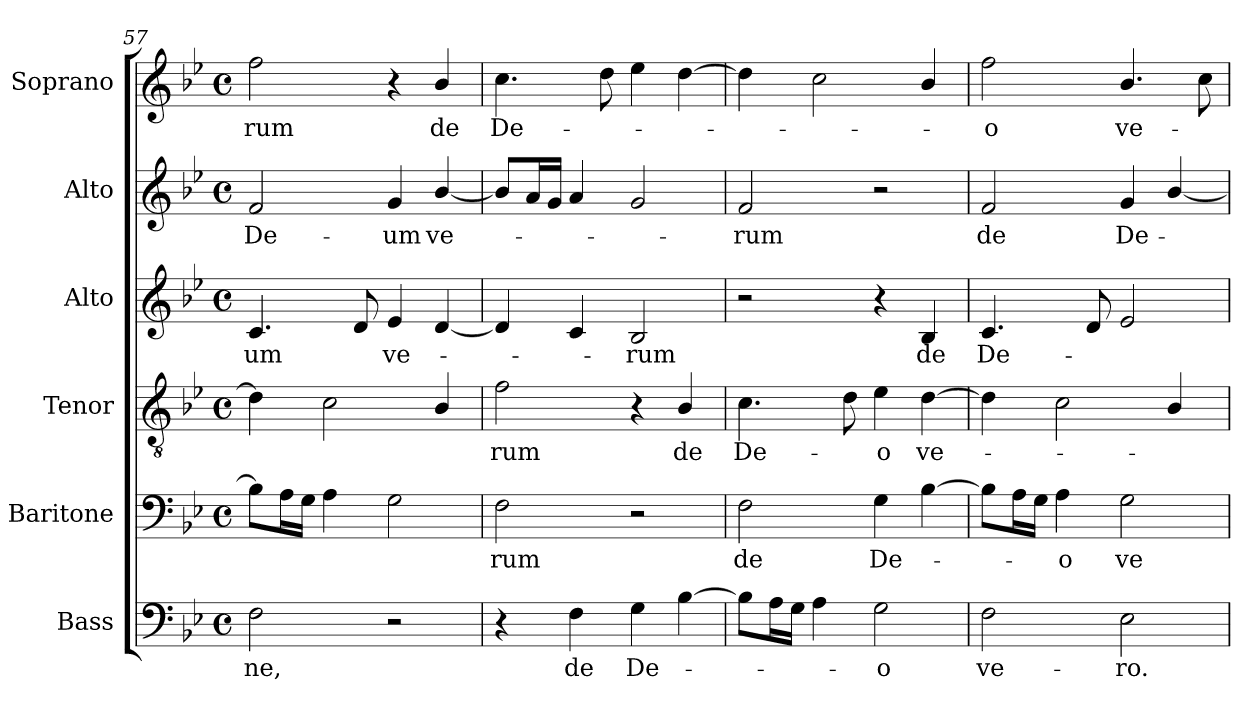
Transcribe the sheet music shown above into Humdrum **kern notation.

**kern	**text	**kern	**text	**kern	**text	**kern	**text	**kern	**text	**kern	**text
*part6	*part6	*part5	*part5	*part4	*part4	*part3	*part3	*part2	*part2	*part1	*part1
*staff6	*staff6	*staff5	*staff5	*staff4	*staff4	*staff3	*staff3	*staff2	*staff2	*staff1	*staff1
*I"Bass	*	*I"Baritone	*	*I"Tenor	*	*I"Alto	*	*I"Alto	*	*I"Soprano	*
*I'B.	*	*I'Bar.	*	*I'T.	*	*I'A.	*	*I'A.	*	*I'S.	*
*clefF4	*	*clefF4	*	*clefGv2	*	*clefG2	*	*clefG2	*	*clefG2	*
*	*	*	*	*ITrd7c12	*	*	*	*	*	*	*
*k[b-e-]	*	*k[b-e-]	*	*k[b-e-]	*	*k[b-e-]	*	*k[b-e-]	*	*k[b-e-]	*
*B-:	*	*B-:	*	*B-:	*	*B-:	*	*B-:	*	*B-:	*
*M4/4	*	*M4/4	*	*M4/4	*	*M4/4	*	*M4/4	*	*M4/4	*
*met(c)	*	*met(c)	*	*met(c)	*	*met(c)	*	*met(c)	*	*met(c)	*
=57	=57	=57	=57	=57	=57	=57	=57	=57	=57	=57	=57
!	!LO:LY:b:color=#000000	!	!	!	!	!	!	!	!	!	!
!	!	!	!	!	!	!	!LO:LY:b:color=#000000	!	!	!	!
!	!	!	!	!	!	!	!	!	!LO:LY:b:color=#000000	!	!
!	!	!	!	!	!	!	!	!	!	!	!LO:LY:b:color=#000000
2Fi\	-ne,	8B-i\L]	.	4Di\]	.	4.ci/	-um	2fi/	De-	2ffi\	-rum
.	.	16Ai\L	.	.	.	.	.	.	.	.	.
.	.	16Gi\JJ	.	.	.	.	.	.	.	.	.
.	.	4Ai\	.	2Ci\	.	.	.	.	.	.	.
.	.	.	.	.	.	8di/	.	.	.	.	.
!	!	!	!	!	!	!	!LO:LY:b:color=#000000	!	!	!	!
!	!	!	!	!	!	!	!	!	!LO:LY:b:color=#000000	!	!
2r	.	2Gi\	.	.	.	4e-i/	ve-	4gi/	-um	4r	.
!	!	!	!	!	!	!	!	!	!LO:LY:b:color=#000000	!	!
!	!	!	!	!	!	!	!	!	!	!	!LO:LY:b:color=#000000
.	.	.	.	4BB-i/	.	[4di/	.	[4b-i/	ve-	4b-i/	de
=58	=58	=58	=58	=58	=58	=58	=58	=58	=58	=58	=58
!	!	!	!LO:LY:b:color=#000000	!	!	!	!	!	!	!	!
!	!	!	!	!	!LO:LY:b:color=#000000	!	!	!	!	!	!
!	!	!	!	!	!	!	!	!	!	!	!LO:LY:b:color=#000000
4r	.	2Fi\	-rum	2Fi\	-rum	4di/]	.	8b-i/L]	.	4.cci\	De-
.	.	.	.	.	.	.	.	16ai/L	.	.	.
.	.	.	.	.	.	.	.	16gi/JJ	.	.	.
!	!LO:LY:b:color=#000000	!	!	!	!	!	!	!	!	!	!
4Fi\	de	.	.	.	.	4ci/	.	4ai/	.	.	.
.	.	.	.	.	.	.	.	.	.	8ddi\	.
!	!LO:LY:b:color=#000000	!	!	!	!	!	!	!	!	!	!
!	!	!	!	!	!	!	!LO:LY:b:color=#000000	!	!	!	!
4Gi\	De-	2r	.	4r	.	2B-i/	-rum	2gi/	.	4ee-i\	.
!	!	!	!	!	!LO:LY:b:color=#000000	!	!	!	!	!	!
[4B-i\	.	.	.	4BB-i/	de	.	.	.	.	[4ddi\	.
=59	=59	=59	=59	=59	=59	=59	=59	=59	=59	=59	=59
!	!	!	!LO:LY:b:color=#000000	!	!	!	!	!	!	!	!
!	!	!	!	!	!LO:LY:b:color=#000000	!	!	!	!	!	!
!	!	!	!	!	!	!	!	!	!LO:LY:b:color=#000000	!	!
8B-i\L]	.	2Fi\	de	4.Ci\	De-	2r	.	2fi/	-rum	4ddi\]	.
16Ai\L	.	.	.	.	.	.	.	.	.	.	.
16Gi\JJ	.	.	.	.	.	.	.	.	.	.	.
4Ai\	.	.	.	.	.	.	.	.	.	2cci\	.
.	.	.	.	8Di\	.	.	.	.	.	.	.
!	!LO:LY:b:color=#000000	!	!	!	!	!	!	!	!	!	!
!	!	!	!LO:LY:b:color=#000000	!	!	!	!	!	!	!	!
!	!	!	!	!	!LO:LY:b:color=#000000	!	!	!	!	!	!
2Gi\	-o	4Gi\	De-	4E-i\	-o	4r	.	2r	.	.	.
!	!	!	!	!	!LO:LY:b:color=#000000	!	!	!	!	!	!
!	!	!	!	!	!	!	!LO:LY:b:color=#000000	!	!	!	!
.	.	[4B-i\	.	[4Di\	ve-	4B-i/	de	.	.	4b-i/	.
=60	=60	=60	=60	=60	=60	=60	=60	=60	=60	=60	=60
!	!LO:LY:b:color=#000000	!	!	!	!	!	!	!	!	!	!
!	!	!	!	!	!	!	!LO:LY:b:color=#000000	!	!	!	!
!	!	!	!	!	!	!	!	!	!LO:LY:b:color=#000000	!	!
!	!	!	!	!	!	!	!	!	!	!	!LO:LY:b:color=#000000
2Fi\	ve-	8B-i\L]	.	4Di\]	.	4.ci/	De-	2fi/	de	2ffi\	-o
.	.	16Ai\L	.	.	.	.	.	.	.	.	.
.	.	16Gi\JJ	.	.	.	.	.	.	.	.	.
!	!	!	!LO:LY:b:color=#000000	!	!	!	!	!	!	!	!
.	.	4Ai\	-o	2Ci\	.	.	.	.	.	.	.
.	.	.	.	.	.	8di/	.	.	.	.	.
!	!LO:LY:b:color=#000000	!	!	!	!	!	!	!	!	!	!
!	!	!	!LO:LY:b:color=#000000	!	!	!	!	!	!	!	!
!	!	!	!	!	!	!	!	!	!LO:LY:b:color=#000000	!	!
!	!	!	!	!	!	!	!	!	!	!	!LO:LY:b:color=#000000
2E-i\	-ro.	2Gi\	ve-	.	.	2e-i/	.	4gi/	De-	4.b-i/	ve-
.	.	.	.	4BB-i/	.	.	.	[4b-i/	.	.	.
.	.	.	.	.	.	.	.	.	.	8cci\	.
=	=	=	=	=	=	=	=	=	=	=	=
*-	*-	*-	*-	*-	*-	*-	*-	*-	*-	*-	*-
